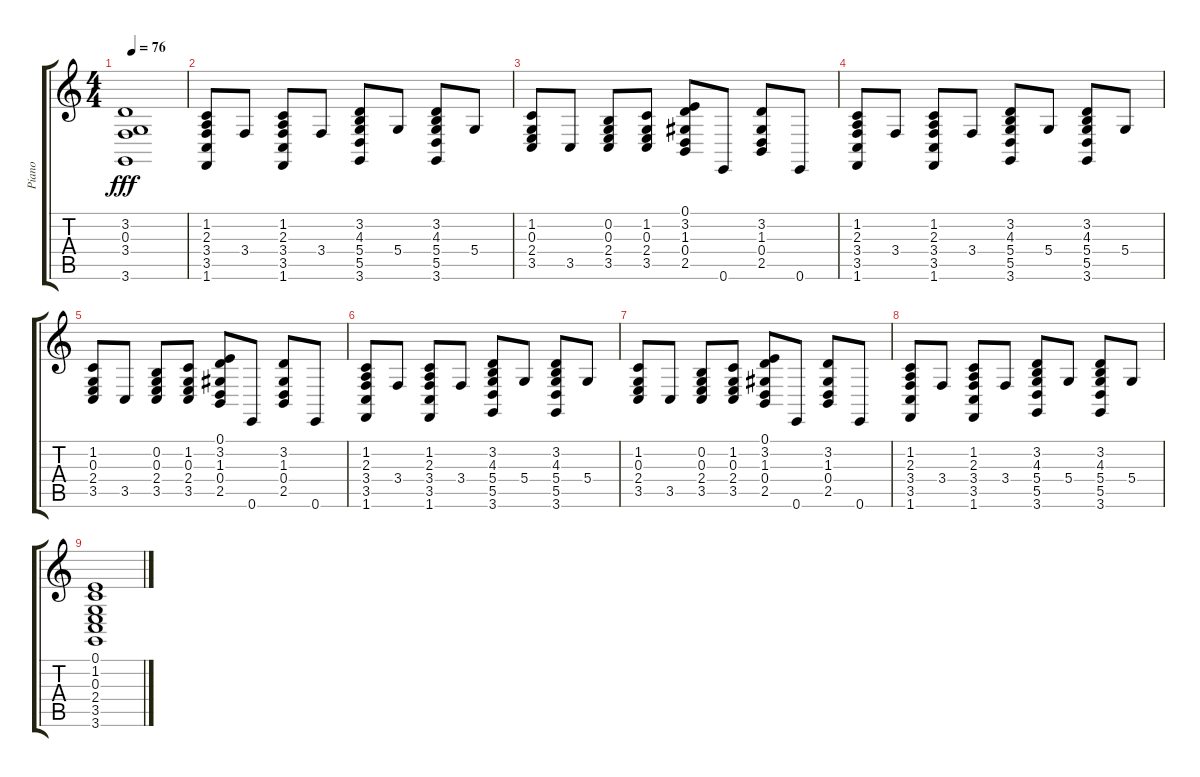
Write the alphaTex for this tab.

\track ("Piano" "Piano") {instrument acousticgrandpiano}
\staff {score tabs}
\tuning (E4 B3 G3 D3 A2 E2) {hide}
\ts (4 4)
\tempo 76
\clef g2
\ks c
(3.2 0.3 3.4 3.6).1{dy fff} |
(1.2 2.3 3.4 3.5 1.6).8 3.4.8 (1.2 2.3 3.4 3.5 1.6).8 3.4.8 (3.2 4.3 5.4 5.5 3.6).8 5.4.8 (3.2 4.3 5.4 5.5 3.6).8 5.4.8 |
(1.2 0.3 2.4 3.5).8 3.5.8 (0.2 0.3 2.4 3.5).8 (1.2 0.3 2.4 3.5).8 (0.1 3.2 1.3 0.4 2.5).8 0.6.8 (3.2 1.3 0.4 2.5).8 0.6.8 |
(1.2 2.3 3.4 3.5 1.6).8 3.4.8 (1.2 2.3 3.4 3.5 1.6).8 3.4.8 (3.2 4.3 5.4 5.5 3.6).8 5.4.8 (3.2 4.3 5.4 5.5 3.6).8 5.4.8 |
(1.2 0.3 2.4 3.5).8 3.5.8 (0.2 0.3 2.4 3.5).8 (1.2 0.3 2.4 3.5).8 (0.1 3.2 1.3 0.4 2.5).8 0.6.8 (3.2 1.3 0.4 2.5).8 0.6.8 |
(1.2 2.3 3.4 3.5 1.6).8 3.4.8 (1.2 2.3 3.4 3.5 1.6).8 3.4.8 (3.2 4.3 5.4 5.5 3.6).8 5.4.8 (3.2 4.3 5.4 5.5 3.6).8 5.4.8 |
(1.2 0.3 2.4 3.5).8 3.5.8 (0.2 0.3 2.4 3.5).8 (1.2 0.3 2.4 3.5).8 (0.1 3.2 1.3 0.4 2.5).8 0.6.8 (3.2 1.3 0.4 2.5).8 0.6.8 |
(1.2 2.3 3.4 3.5 1.6).8 3.4.8 (1.2 2.3 3.4 3.5 1.6).8 3.4.8 (3.2 4.3 5.4 5.5 3.6).8 5.4.8 (3.2 4.3 5.4 5.5 3.6).8 5.4.8 |
(0.1 1.2 0.3 2.4 3.5 3.6).1
